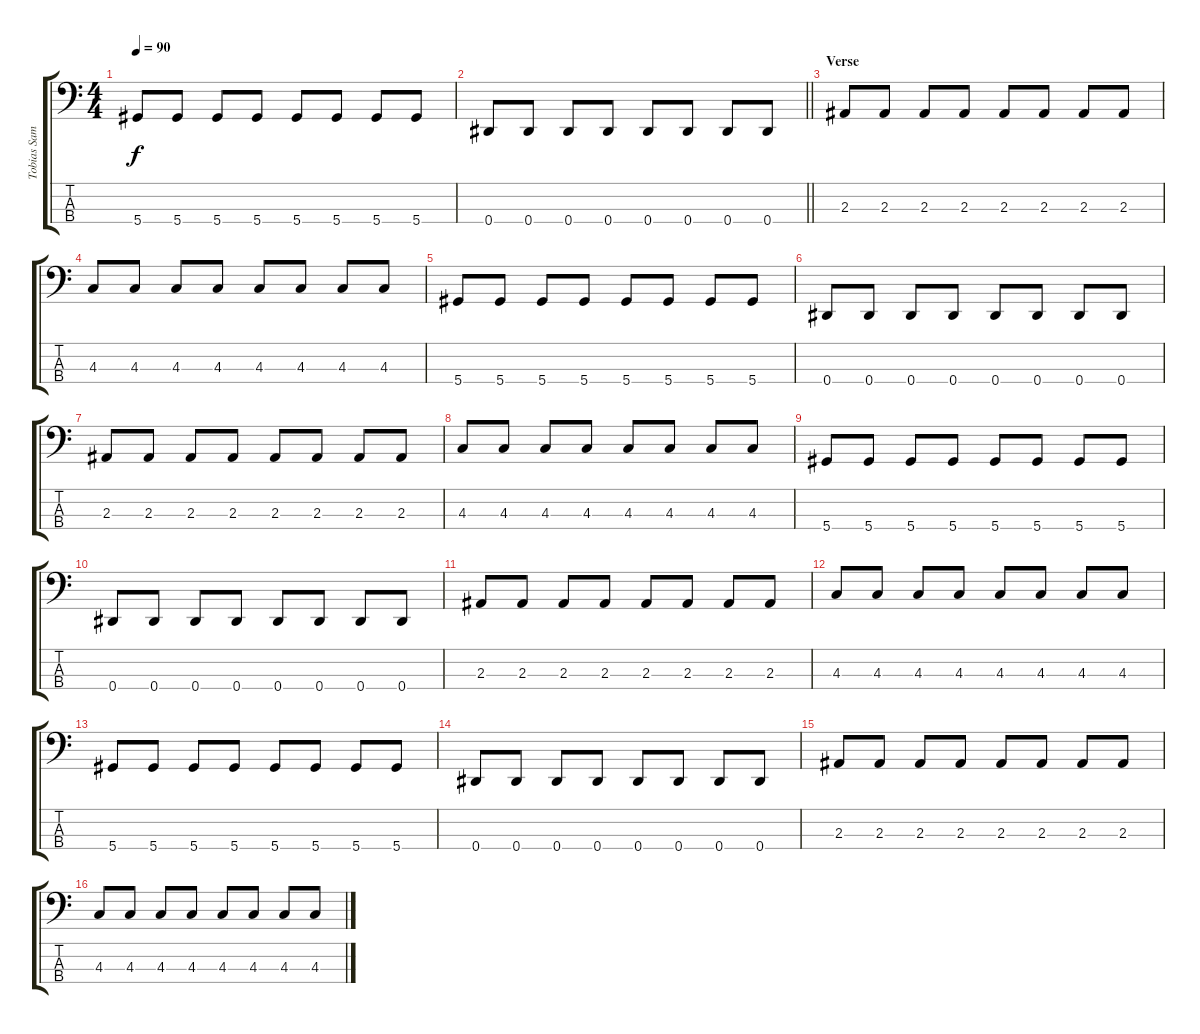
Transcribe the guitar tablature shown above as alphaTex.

\track ("Tobias Sammet (Bass)" "Tobias Sam") {instrument electricbassfinger}
\staff {score tabs}
\tuning (Gb2 Db2 Ab1 Eb1) {hide}
\ts (4 4)
\tempo 90
\clef f4
\ks c
5.4.8{dy f} 5.4.8 5.4.8 5.4.8 5.4.8 5.4.8 5.4.8 5.4.8 |
\barLineRight lightlight
0.4.8 0.4.8 0.4.8 0.4.8 0.4.8 0.4.8 0.4.8 0.4.8 |
\section ("" "Verse")
2.3.8 2.3.8 2.3.8 2.3.8 2.3.8 2.3.8 2.3.8 2.3.8 |
4.3.8 4.3.8 4.3.8 4.3.8 4.3.8 4.3.8 4.3.8 4.3.8 |
5.4.8 5.4.8 5.4.8 5.4.8 5.4.8 5.4.8 5.4.8 5.4.8 |
0.4.8 0.4.8 0.4.8 0.4.8 0.4.8 0.4.8 0.4.8 0.4.8 |
2.3.8 2.3.8 2.3.8 2.3.8 2.3.8 2.3.8 2.3.8 2.3.8 |
4.3.8 4.3.8 4.3.8 4.3.8 4.3.8 4.3.8 4.3.8 4.3.8 |
5.4.8 5.4.8 5.4.8 5.4.8 5.4.8 5.4.8 5.4.8 5.4.8 |
0.4.8 0.4.8 0.4.8 0.4.8 0.4.8 0.4.8 0.4.8 0.4.8 |
2.3.8 2.3.8 2.3.8 2.3.8 2.3.8 2.3.8 2.3.8 2.3.8 |
4.3.8 4.3.8 4.3.8 4.3.8 4.3.8 4.3.8 4.3.8 4.3.8 |
5.4.8 5.4.8 5.4.8 5.4.8 5.4.8 5.4.8 5.4.8 5.4.8 |
0.4.8 0.4.8 0.4.8 0.4.8 0.4.8 0.4.8 0.4.8 0.4.8 |
2.3.8 2.3.8 2.3.8 2.3.8 2.3.8 2.3.8 2.3.8 2.3.8 |
4.3.8 4.3.8 4.3.8 4.3.8 4.3.8 4.3.8 4.3.8 4.3.8
